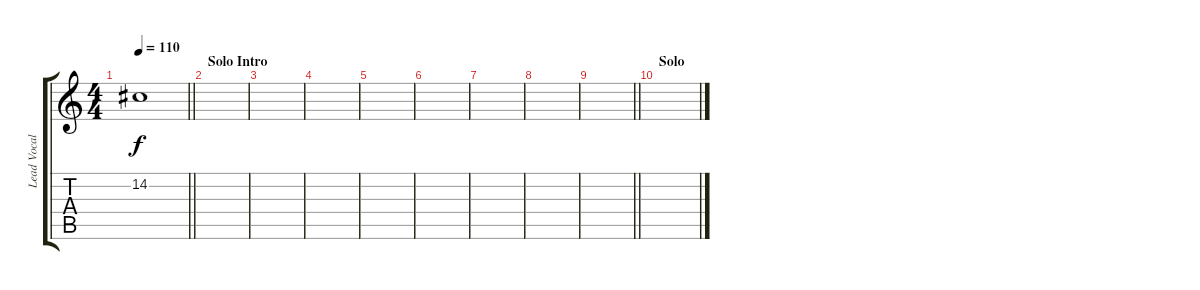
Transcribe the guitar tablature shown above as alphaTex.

\track ("Lead Vocal" "Lead Vocal") {instrument lead1square}
\staff {score tabs}
\tuning (E4 B3 G3 D3 A2 E2) {hide}
\ts (4 4)
\tempo 110
\clef g2
\barLineRight lightlight
\ks c
14.2{t}.1{dy f} |
\section ("" "Solo Intro")
|
|
|
|
|
|
|
\barLineRight lightlight
|
\section ("" "Solo")
